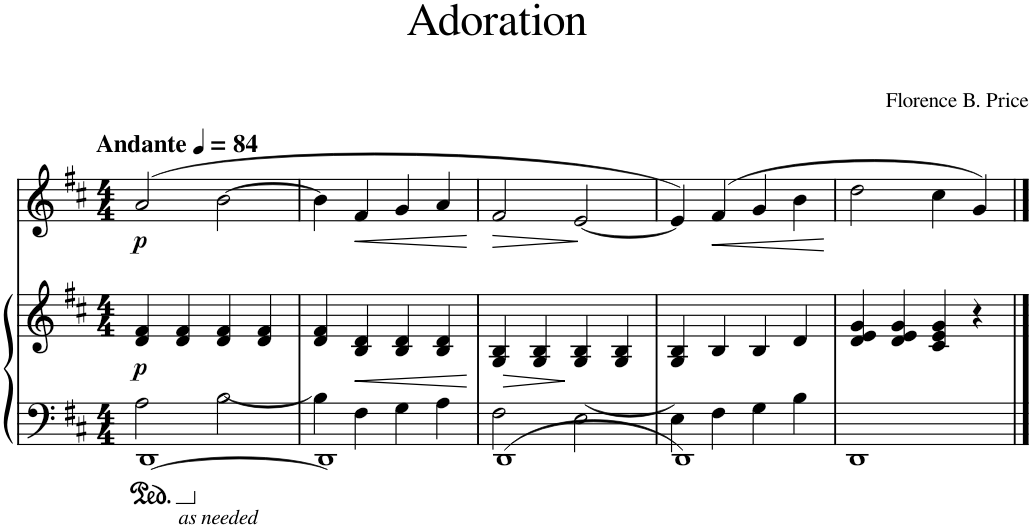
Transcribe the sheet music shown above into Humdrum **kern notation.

**kern	**kern	**dynam	**kern	**dynam
*part2	*part2	*part2	*part1	*part1
*staff3	*staff2	*staff2/3	*staff1	*staff1
*I"Piano	*	*	*I"Violin	*
*I'Pno	*	*	*I'Vln	*
*clefF4	*clefG2	*	*clefG2	*
*k[f#c#]	*k[f#c#]	*	*k[f#c#]	*
*M4/4	*M4/4	*	*M4/4	*
*MM84	*MM84	*	*MM84	*
=1	=1	=1	=1	=1
*^	*	*	*	*
!	!	!	!	!LO:TX:a:B:t=Andante	!
!LO:TX:b:i:t=as needed	!	!	!	!	!
!	!	!	!LO:DY:b	!	!LO:DY:b
[1DD	2A\	4d/ 4f#/	p	(2a/	p
.	.	4d/ 4f#/	.	.	.
.	[2B\	4d/ 4f#/	.	[2b\	.
.	.	4d/ 4f#/	.	.	.
=2	=2	=2	=2	=2	=2
1DD]	4B\]	4d/ 4f#/	.	4b\]	.
!	!	!	!LO:HP:b	!	!LO:HP:b
.	4F#\	4B/ 4d/	<	4f#/	<
.	4G\	4B/ 4d/	.	4g/	.
.	4A\	4B/ 4d/	.	4a/	.
*v	*v	*	*	*	*
.	.	[	.	[
=3	=3	=3	=3	=3
*^	*	*	*	*
!	!	!	!LO:HP:b	!	!LO:HP:b
1DD	2F#\	4G/ 4B/	>	2f#/	>
.	.	4G/ 4B/	.	.	.
.	2E\	4G/ 4B/	]	[2e/	.
.	.	4G/ 4B/	.	.	.
*v	*v	*	*	*	*
.	.	.	.	]
=4	=4	=4	=4	=4
*^	*	*	*	*
1DD	4E\	4G/ 4B/	.	4e/])	.
!	!	!	!	!	!LO:HP:b
.	4F#\	4B/	.	(4f#/	<
.	4G\	4B/	.	4g/	.
.	4B\	4d/	.	4b\	.
*v	*v	*	*	*	*
.	.	.	.	[
=5	=5	=5	=5	=5
1DD	4d/ 4e/ 4g/	.	2dd\	.
.	4d/ 4e/ 4g/	.	.	.
.	4c#/ 4e/ 4g/	.	4cc#\	.
.	4r	.	4g/)	.
==	==	==	==	==
*-	*-	*-	*-	*-
